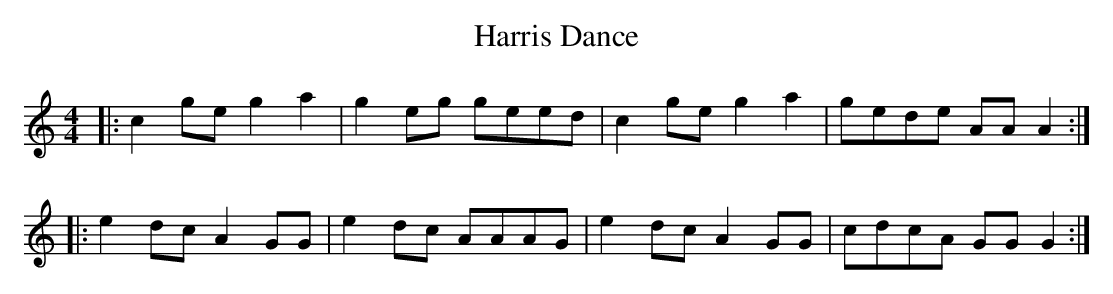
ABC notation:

X:1
T: Harris Dance
M: 4/4
L: 1/8
K: Cmaj
|:c2 ge g2 a2|g2 eg geed|c2 ge g2 a2|gede AA A2:|
|:e2 dc A2 GG|e2 dc AAAG|e2 dc A2 GG|cdcA GG G2:|
